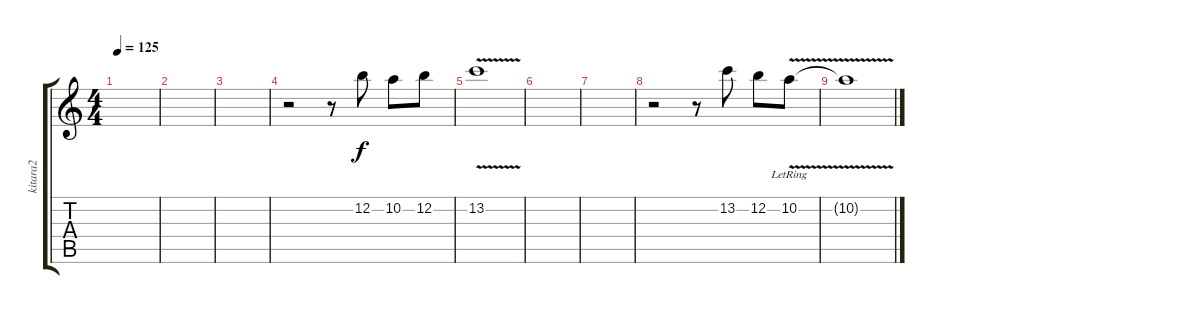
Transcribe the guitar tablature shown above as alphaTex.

\track ("kitara2" "kitara2") {instrument acousticguitarsteel}
\staff {score tabs}
\tuning (E4 B3 G3 D3 A2 E2) {hide}
\ts (4 4)
\tempo 125
\clef g2
\ks c
|
|
|
r.2 r.8 12.2.8 10.2.8 12.2.8 |
13.2{v}.1 |
|
|
r.2 r.8 13.2.8 12.2.8 10.2{v lr}.8 |
10.2{t}.1
